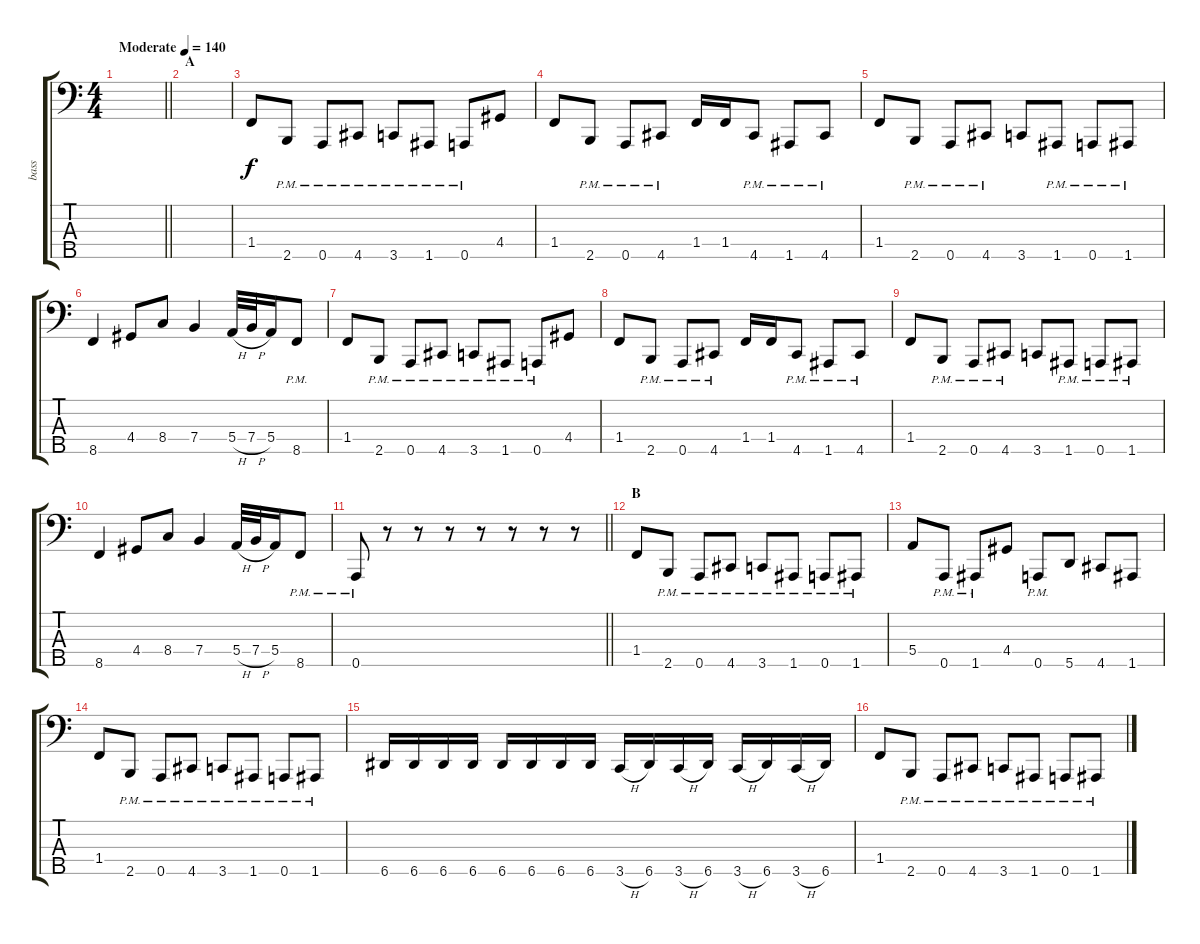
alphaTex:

\track ("bass" "bass") {instrument electricbassfinger}
\staff {score tabs}
\tuning (Gb2 D2 A1 E1 A0) {hide}
\ts (4 4)
\tempo (140 "Moderate")
\clef f4
\barLineRight lightlight
\ks c
|
\section ("" "A")
|
1.4.8 2.5{pm}.8 0.5{pm}.8 4.5{pm}.8 3.5{pm}.8 1.5{pm}.8 0.5{pm}.8 4.4.8 |
1.4.8 2.5{pm}.8 0.5{pm}.8 4.5{pm}.8 1.4.16 1.4.16 4.5{pm}.8 1.5{pm}.8 4.5{pm}.8 |
1.4.8 2.5{pm}.8 0.5{pm}.8 4.5{pm}.8 3.5.8 1.5{pm}.8 0.5{pm}.8 1.5{pm}.8 |
8.5.4 4.4.8 8.4.8 7.4.4 5.4{h}.32 7.4{h}.32 5.4.16 8.5{pm}.8 |
1.4.8 2.5{pm}.8 0.5{pm}.8 4.5{pm}.8 3.5{pm}.8 1.5{pm}.8 0.5{pm}.8 4.4.8 |
1.4.8 2.5{pm}.8 0.5{pm}.8 4.5{pm}.8 1.4.16 1.4.16 4.5{pm}.8 1.5{pm}.8 4.5{pm}.8 |
1.4.8 2.5{pm}.8 0.5{pm}.8 4.5{pm}.8 3.5.8 1.5{pm}.8 0.5{pm}.8 1.5{pm}.8 |
8.5.4 4.4.8 8.4.8 7.4.4 5.4{h}.32 7.4{h}.32 5.4.16 8.5{pm}.8 |
\barLineRight lightlight
0.5{pm}.8 r.8 r.8 r.8 r.8 r.8 r.8 r.8 |
\section ("" "B")
1.4.8 2.5{pm}.8 0.5{pm}.8 4.5{pm}.8 3.5{pm}.8 1.5{pm}.8 0.5{pm}.8 1.5{pm}.8 |
5.4.8 0.5{pm}.8 1.5{pm}.8 4.4.8 0.5{pm}.8 5.5.8 4.5.8 1.5.8 |
1.4.8 2.5{pm}.8 0.5{pm}.8 4.5{pm}.8 3.5{pm}.8 1.5{pm}.8 0.5{pm}.8 1.5{pm}.8 |
6.5.16 6.5.16 6.5.16 6.5.16 6.5.16 6.5.16 6.5.16 6.5.16 3.5{h}.16 6.5.16 3.5{h}.16 6.5.16 3.5{h}.16 6.5.16 3.5{h}.16 6.5.16 |
1.4.8 2.5{pm}.8 0.5{pm}.8 4.5{pm}.8 3.5{pm}.8 1.5{pm}.8 0.5{pm}.8 1.5{pm}.8
